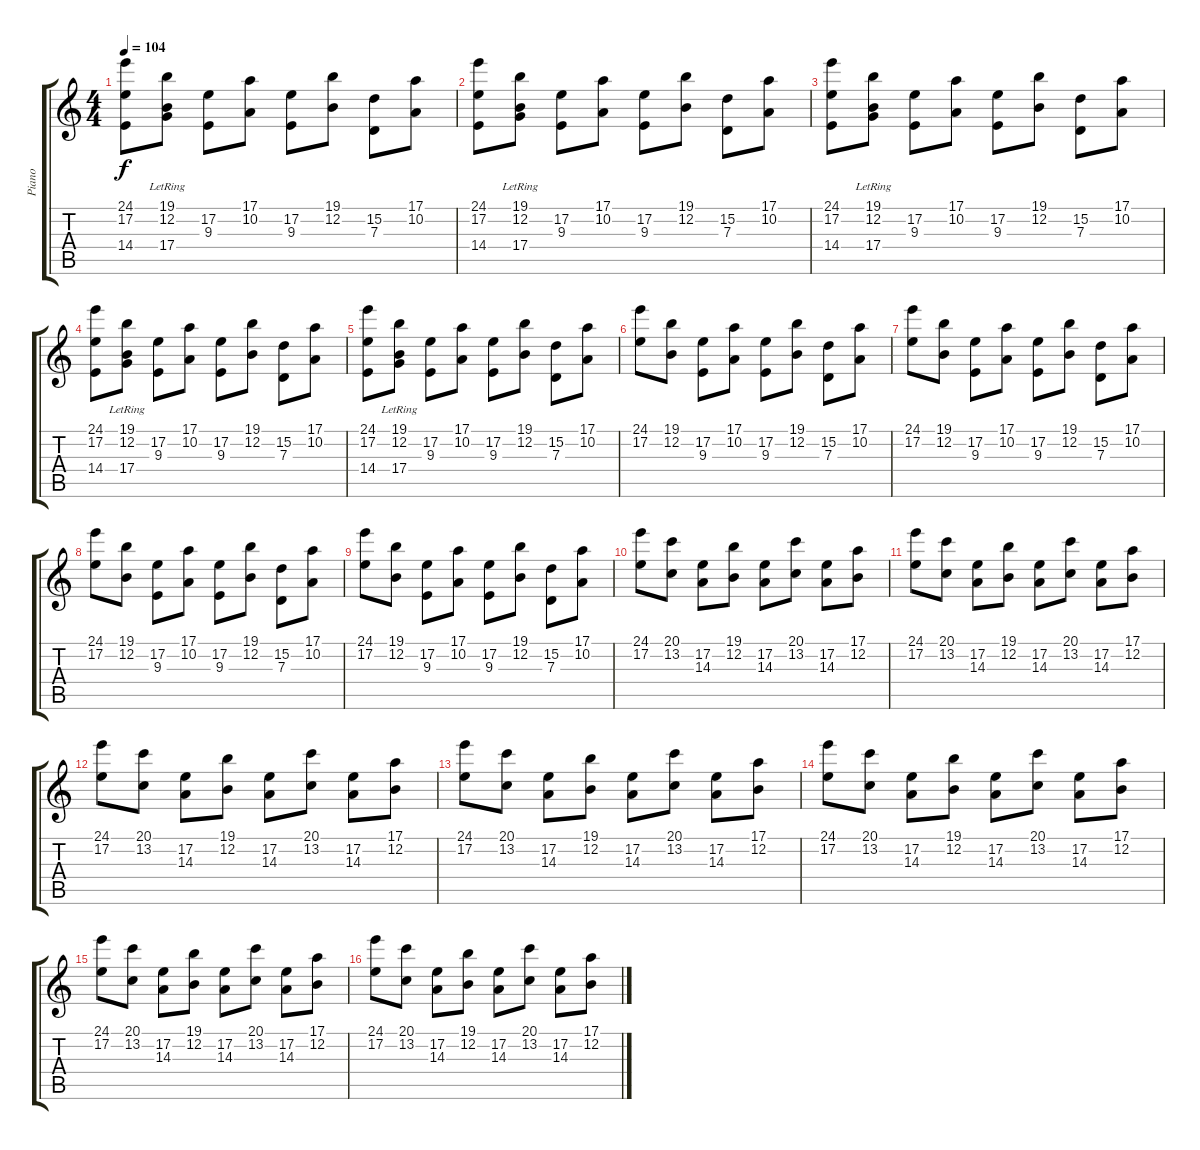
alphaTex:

\track ("Piano" "Piano") {instrument brightacousticpiano}
\staff {score tabs}
\tuning (E4 B3 G3 D3 A2 E2) {hide}
\ts (4 4)
\tempo 104
\clef g2
\ks c
(24.1 17.2 14.4).8{dy f} (19.1 12.2 17.4{lr}).8 (17.2 9.3).8 (17.1 10.2).8 (17.2 9.3).8 (19.1 12.2).8 (15.2 7.3).8 (17.1 10.2).8 |
(24.1 17.2 14.4).8 (19.1 12.2 17.4{lr}).8 (17.2 9.3).8 (17.1 10.2).8 (17.2 9.3).8 (19.1 12.2).8 (15.2 7.3).8 (17.1 10.2).8 |
(24.1 17.2 14.4).8 (19.1 12.2 17.4{lr}).8 (17.2 9.3).8 (17.1 10.2).8 (17.2 9.3).8 (19.1 12.2).8 (15.2 7.3).8 (17.1 10.2).8 |
(24.1 17.2 14.4).8 (19.1 12.2 17.4{lr}).8 (17.2 9.3).8 (17.1 10.2).8 (17.2 9.3).8 (19.1 12.2).8 (15.2 7.3).8 (17.1 10.2).8 |
(24.1 17.2 14.4).8 (19.1 12.2 17.4{lr}).8 (17.2 9.3).8 (17.1 10.2).8 (17.2 9.3).8 (19.1 12.2).8 (15.2 7.3).8 (17.1 10.2).8 |
(24.1 17.2).8 (19.1 12.2).8 (17.2 9.3).8 (17.1 10.2).8 (17.2 9.3).8 (19.1 12.2).8 (15.2 7.3).8 (17.1 10.2).8 |
(24.1 17.2).8 (19.1 12.2).8 (17.2 9.3).8 (17.1 10.2).8 (17.2 9.3).8 (19.1 12.2).8 (15.2 7.3).8 (17.1 10.2).8 |
(24.1 17.2).8 (19.1 12.2).8 (17.2 9.3).8 (17.1 10.2).8 (17.2 9.3).8 (19.1 12.2).8 (15.2 7.3).8 (17.1 10.2).8 |
(24.1 17.2).8 (19.1 12.2).8 (17.2 9.3).8 (17.1 10.2).8 (17.2 9.3).8 (19.1 12.2).8 (15.2 7.3).8 (17.1 10.2).8 |
(24.1 17.2).8 (20.1 13.2).8 (17.2 14.3).8 (19.1 12.2).8 (17.2 14.3).8 (20.1 13.2).8 (17.2 14.3).8 (17.1 12.2).8 |
(24.1 17.2).8 (20.1 13.2).8 (17.2 14.3).8 (19.1 12.2).8 (17.2 14.3).8 (20.1 13.2).8 (17.2 14.3).8 (17.1 12.2).8 |
(24.1 17.2).8 (20.1 13.2).8 (17.2 14.3).8 (19.1 12.2).8 (17.2 14.3).8 (20.1 13.2).8 (17.2 14.3).8 (17.1 12.2).8 |
(24.1 17.2).8 (20.1 13.2).8 (17.2 14.3).8 (19.1 12.2).8 (17.2 14.3).8 (20.1 13.2).8 (17.2 14.3).8 (17.1 12.2).8 |
(24.1 17.2).8 (20.1 13.2).8 (17.2 14.3).8 (19.1 12.2).8 (17.2 14.3).8 (20.1 13.2).8 (17.2 14.3).8 (17.1 12.2).8 |
(24.1 17.2).8 (20.1 13.2).8 (17.2 14.3).8 (19.1 12.2).8 (17.2 14.3).8 (20.1 13.2).8 (17.2 14.3).8 (17.1 12.2).8 |
(24.1 17.2).8 (20.1 13.2).8 (17.2 14.3).8 (19.1 12.2).8 (17.2 14.3).8 (20.1 13.2).8 (17.2 14.3).8 (17.1 12.2).8
